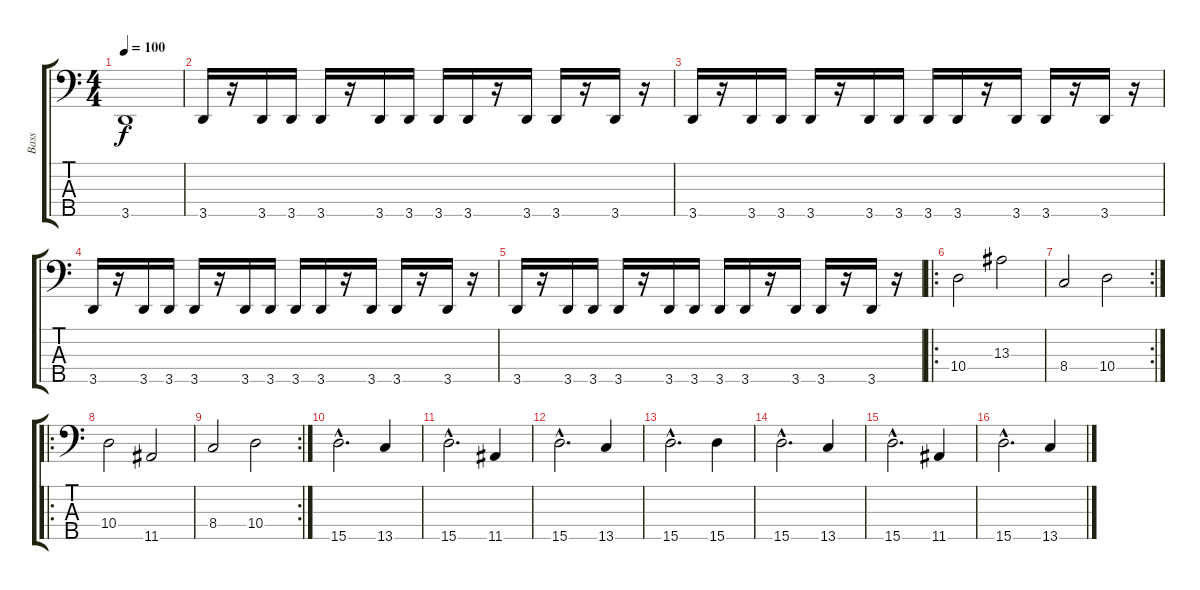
\track ("Bass" "Bass") {instrument electricbasspick}
\staff {score tabs}
\tuning (G2 D2 A1 E1 B0) {hide}
\ts (4 4)
\tempo 100
\clef f4
\ks c
3.5.1{dy f} |
3.5.16 r.16 3.5.16 3.5.16 3.5.16 r.16 3.5.16 3.5.16 3.5.16 3.5.16 r.16 3.5.16 3.5.16 r.16 3.5.16 r.16 |
3.5.16 r.16 3.5.16 3.5.16 3.5.16 r.16 3.5.16 3.5.16 3.5.16 3.5.16 r.16 3.5.16 3.5.16 r.16 3.5.16 r.16 |
3.5.16 r.16 3.5.16 3.5.16 3.5.16 r.16 3.5.16 3.5.16 3.5.16 3.5.16 r.16 3.5.16 3.5.16 r.16 3.5.16 r.16 |
3.5.16 r.16 3.5.16 3.5.16 3.5.16 r.16 3.5.16 3.5.16 3.5.16 3.5.16 r.16 3.5.16 3.5.16 r.16 3.5.16 r.16 |
\ro
10.4.2 13.3.2 |
\rc 2
8.4.2 10.4.2 |
\ro
10.4.2 11.5.2 |
\rc 2
8.4.2 10.4.2 |
15.5{hac}.2{d} 13.5.4 |
15.5{hac}.2{d} 11.5.4 |
15.5{hac}.2{d} 13.5.4 |
15.5{hac}.2{d} 15.5.4 |
15.5{hac}.2{d} 13.5.4 |
15.5{hac}.2{d} 11.5.4 |
15.5{hac}.2{d} 13.5.4
